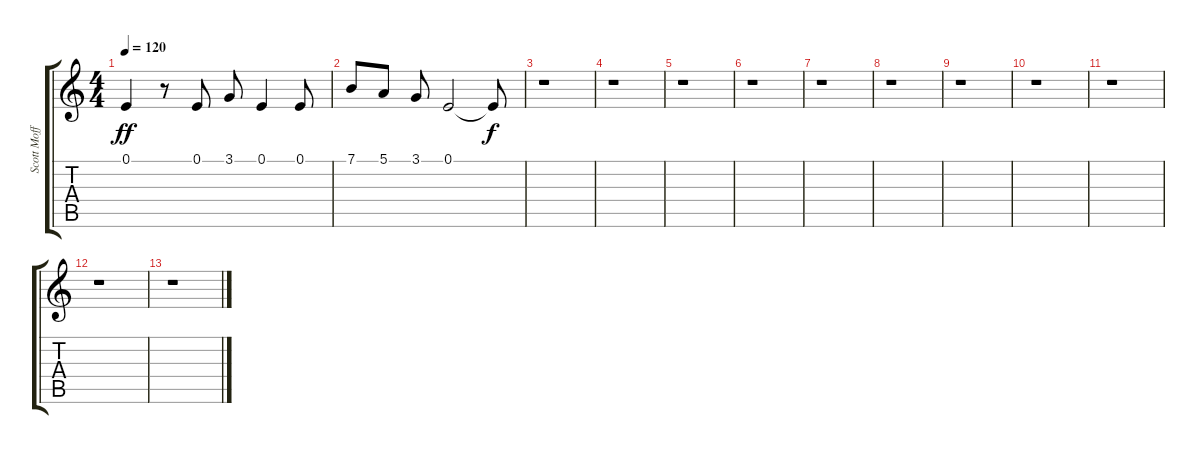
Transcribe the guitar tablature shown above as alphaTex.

\track ("Scott Moffat" "Scott Moff") {instrument lead8bassandlead}
\staff {score tabs}
\tuning (E4 B3 G3 D3 A2 E2) {hide}
\ts (4 4)
\tempo 120
\clef g2
\ks c
0.1.4{dy ff} r.8 0.1.8 3.1.8 0.1.4 0.1.8 |
7.1.8 5.1.8 3.1.8 0.1.2 0.1{t}.8{dy f} |
r.1 |
r.1 |
r.1 |
r.1 |
r.1 |
r.1 |
r.1 |
r.1 |
r.1 |
r.1 |
r.1
